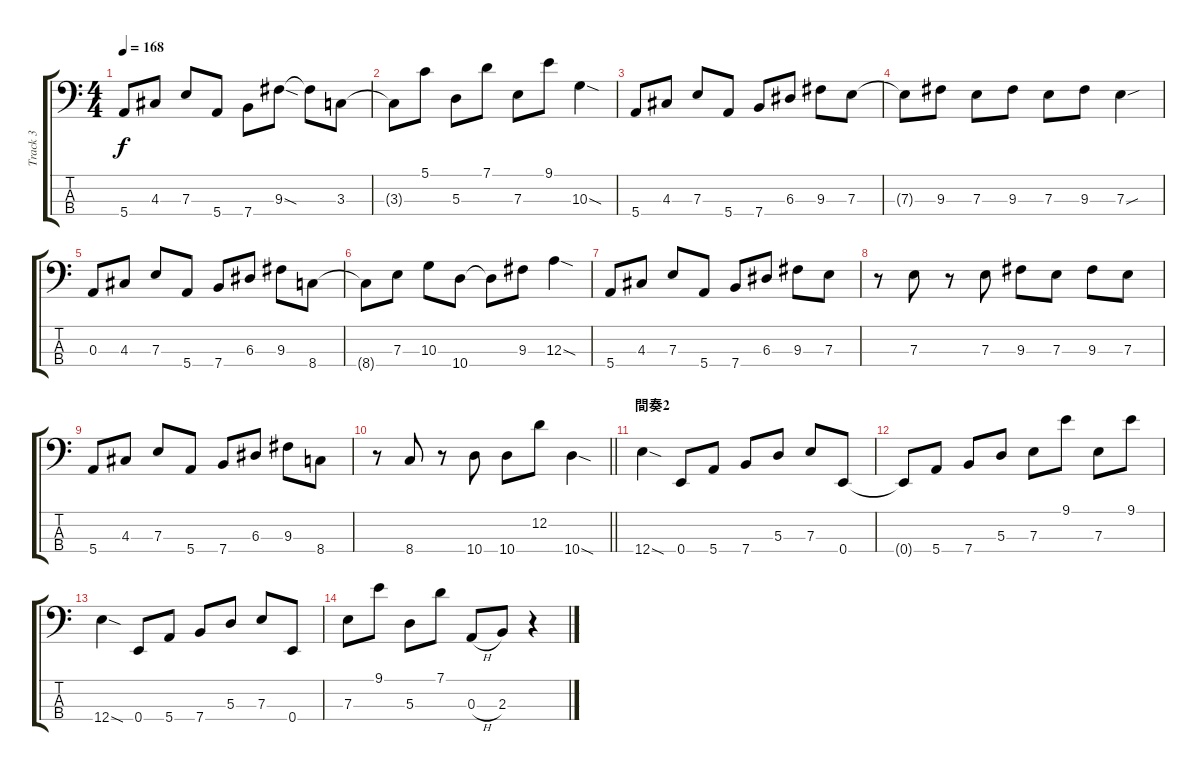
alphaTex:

\track ("Track 3" "Track 3") {instrument electricbassfinger}
\staff {score tabs}
\tuning (G2 D2 A1 E1) {hide}
\ts (4 4)
\tempo 168
\clef f4
\ks c
5.4.8{dy f} 4.3.8 7.3.8 5.4.8 7.4.8 9.3{sod}.8 9.3{t}.8 3.3.8 |
3.3{t}.8 5.1.8 5.3.8 7.1.8 7.3.8 9.1.8 10.3{sod}.4 |
5.4.8 4.3.8 7.3.8 5.4.8 7.4.8 6.3.8 9.3.8 7.3.8 |
7.3{t}.8 9.3.8 7.3.8 9.3.8 7.3.8 9.3.8 7.3{sou}.4 |
0.3.8 4.3.8 7.3.8 5.4.8 7.4.8 6.3.8 9.3.8 8.4.8 |
8.4{t}.8 7.3.8 10.3.8 10.4.8 10.4{t}.8 9.3.8 12.3{sod}.4 |
5.4.8 4.3.8 7.3.8 5.4.8 7.4.8 6.3.8 9.3.8 7.3.8 |
r.8 7.3.8 r.8 7.3.8 9.3.8 7.3.8 9.3.8 7.3.8 |
5.4.8 4.3.8 7.3.8 5.4.8 7.4.8 6.3.8 9.3.8 8.4.8 |
\barLineRight lightlight
r.8 8.4.8 r.8 10.4.8 10.4.8 12.2.8 10.4{sod}.4 |
\section ("" "間奏2")
12.4{sod}.4 0.4.8 5.4.8 7.4.8 5.3.8 7.3.8 0.4.8 |
0.4{t}.8 5.4.8 7.4.8 5.3.8 7.3.8 9.1.8 7.3.8 9.1.8 |
12.4{sod}.4 0.4.8 5.4.8 7.4.8 5.3.8 7.3.8 0.4.8 |
7.3.8 9.1.8 5.3.8 7.1.8 0.3{h}.8 2.3.8 r.4
